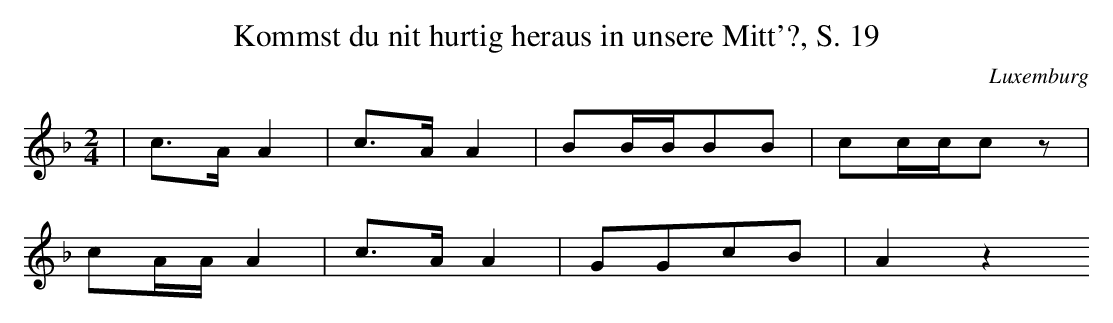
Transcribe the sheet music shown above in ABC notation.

X:1
T: Kommst du nit hurtig heraus in unsere Mitt'?, S. 19
O: Luxemburg
M: 2/4
L: 1/16
K: F
 | c3AA4 | c3AA4 | B2BBB2B2 | c2ccc2z2 |
c2AAA4 | c3AA4 | G2G2c2B2 | A4z4
